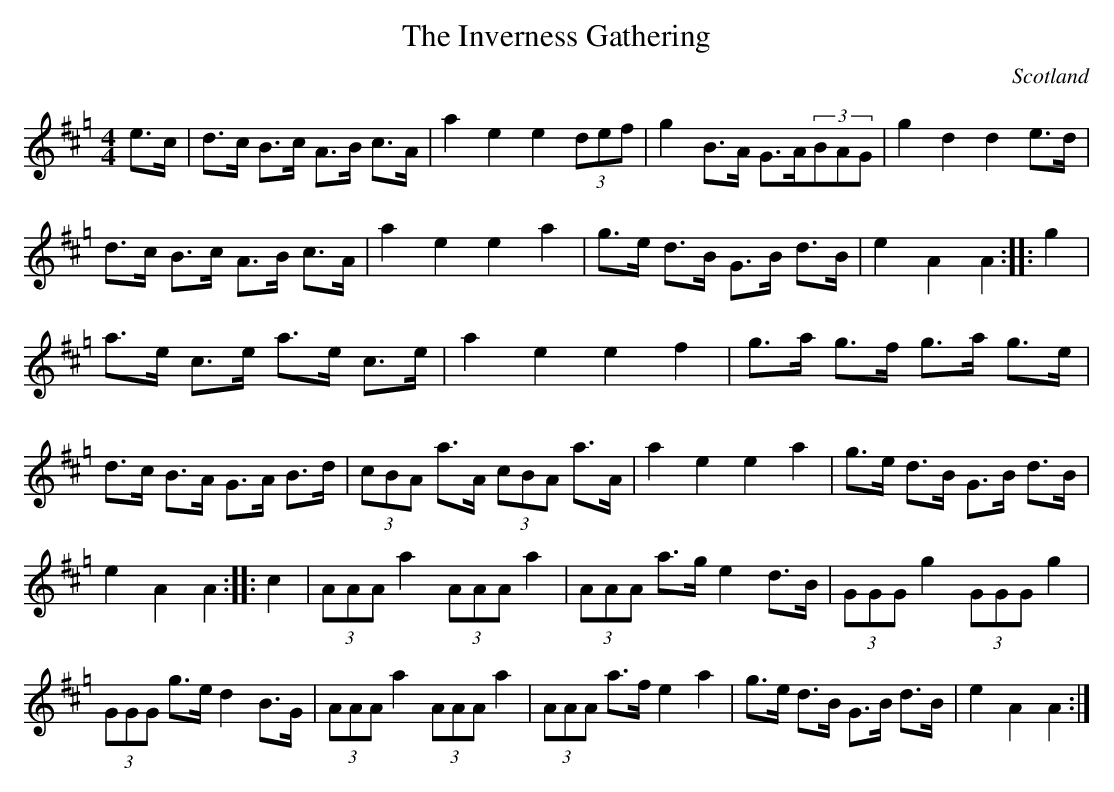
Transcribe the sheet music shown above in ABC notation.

X:1
T:Inverness Gathering, The
O:Scotland
M:4/4
K:Hp
e>c|\
d>c B>c A>B c>A|a2e2 e2(3def|\
g2B>A G>A(3BAG|g2d2 d2e>d|\
d>c B>c A>B c>A|a2e2 e2a2|\
g>e d>B G>B d>B|e2A2 A2::\
g2|\
a>e c>e a>e c>e|a2e2 e2f2|\
g>a g>f g>a g>e|d>c B>A G>A B>d|\
(3cBA a>A (3cBA a>A|a2e2 e2a2|\
g>e d>B G>B d>B|e2A2 A2::\
c2|\
(3AAAa2 (3AAA a2|(3AAA a>g e2d>B|\
(3GGG g2 (3GGG g2|(3GGG g>e d2B>G|\
(3AAA a2 (3AAA a2|(3AAA a>f e2a2|\
g>e d>B G>B d>B|e2A2 A2:|
